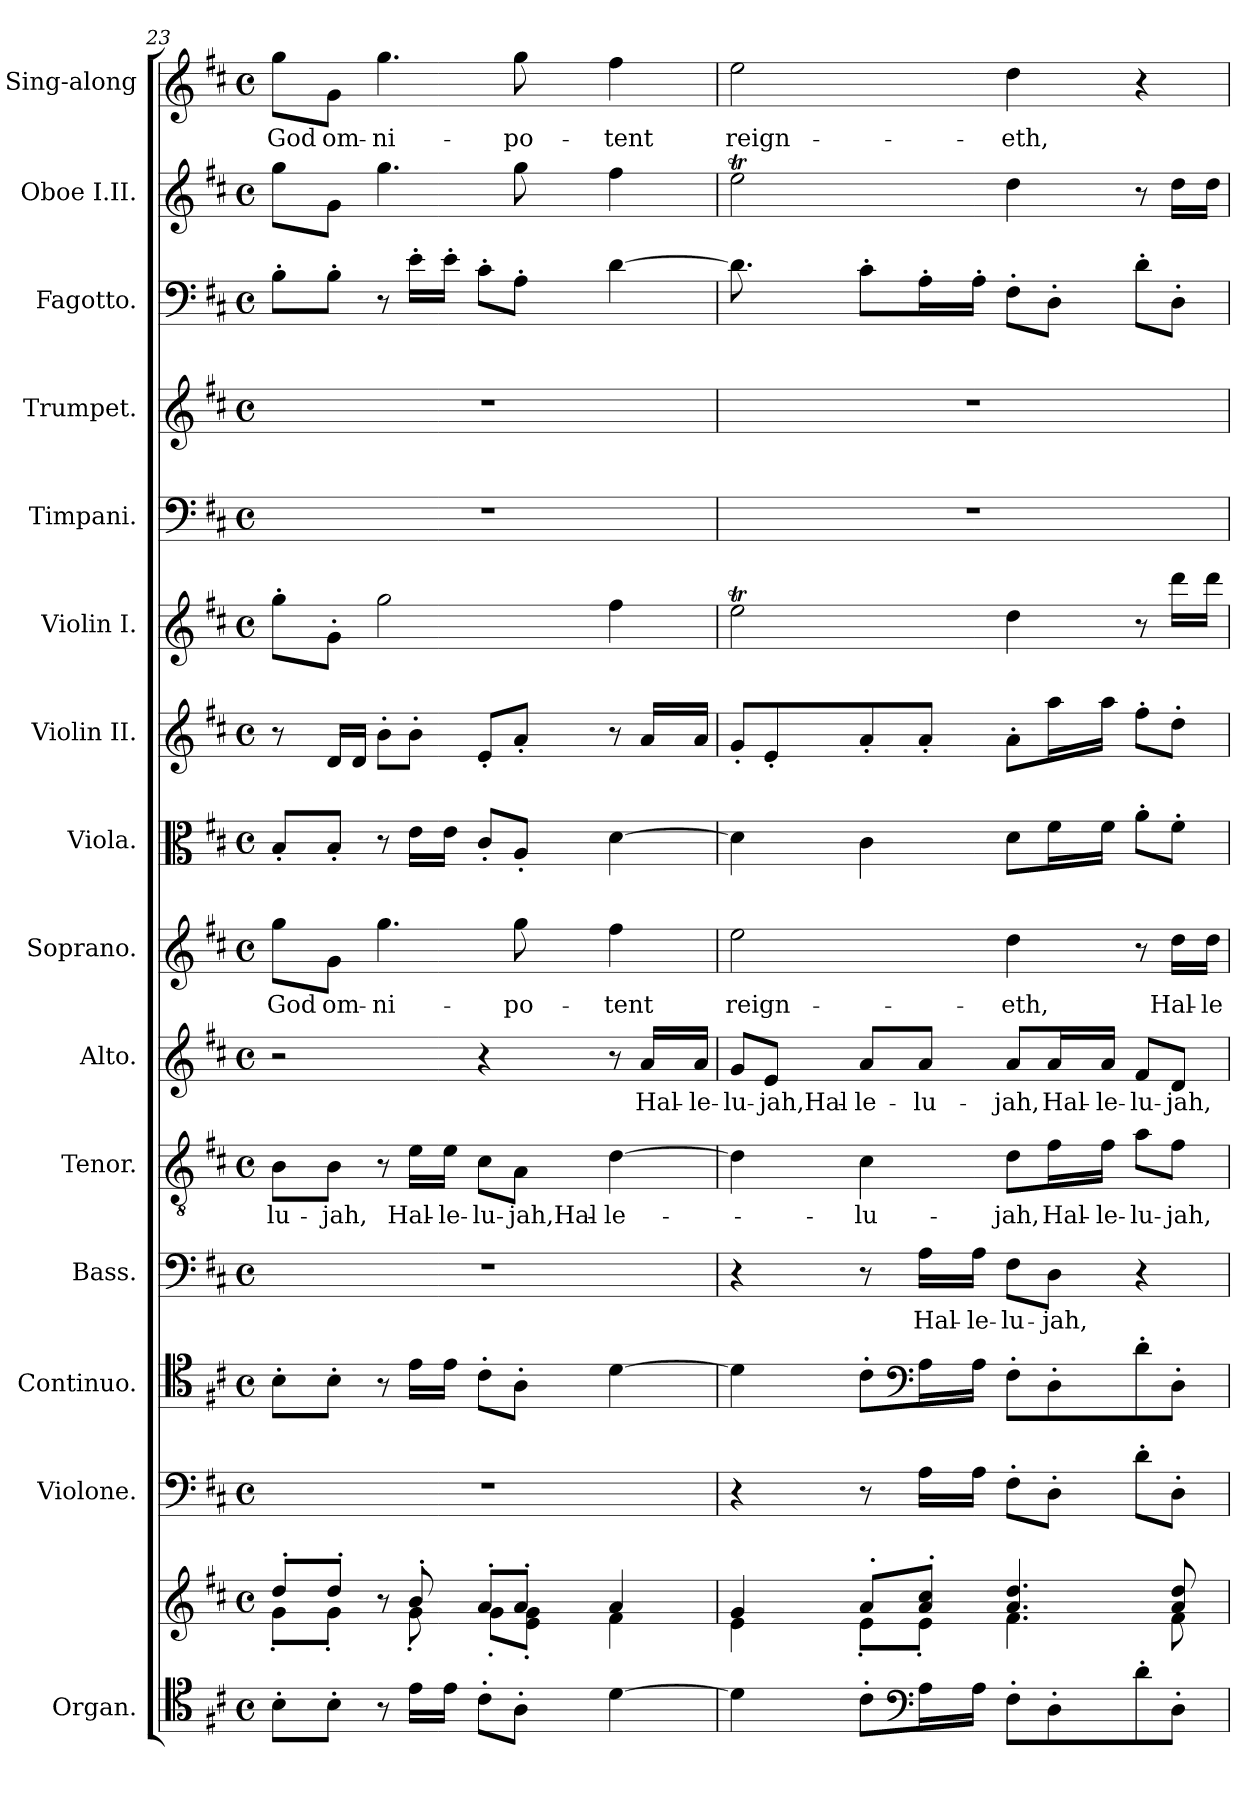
**kern	**kern	**text	**kern	**kern	**kern	**text	**kern	**text	**kern	**text	**kern	**text	**kern	**kern	**kern	**kern	**kern	**kern	**kern	**kern	**text
*part15	*part15	*part15	*part14	*part13	*part12	*part12	*part11	*part11	*part10	*part10	*part9	*part9	*part8	*part7	*part6	*part5	*part4	*part3	*part2	*part1	*part1
*staff16	*staff15	*staff15	*staff14	*staff13	*staff12	*staff12	*staff11	*staff11	*staff10	*staff10	*staff9	*staff9	*staff8	*staff7	*staff6	*staff5	*staff4	*staff3	*staff2	*staff1	*staff1
*I"Organ.	*	*	*I"Violone.	*I"Continuo.	*I"Bass.	*	*I"Tenor.	*	*I"Alto.	*	*I"Soprano.	*	*I"Viola.	*I"Violin II.	*I"Violin I.	*I"Timpani.	*I"Trumpet.	*I"Fagotto.	*I"Oboe I.II.	*I"Sing-along	*
*	*	*	*	*	*	*	*	*	*	*	*	*	*	*	*	*I'Timp	*I'Tpt	*	*I'Ob	*	*
*clefC4	*clefG2	*	*clefF4	*clefC4	*clefF4	*	*clefGv2	*	*clefG2	*	*clefG2	*	*clefC3	*clefG2	*clefG2	*clefF4	*clefG2	*clefF4	*clefG2	*clefG2	*
*	*	*	*ITrd7c12	*	*	*	*	*	*	*	*	*	*	*	*	*	*	*	*	*	*
*k[f#c#]	*k[f#c#]	*	*k[f#c#]	*k[f#c#]	*k[f#c#]	*	*k[f#c#]	*	*k[f#c#]	*	*k[f#c#]	*	*k[f#c#]	*k[f#c#]	*k[f#c#]	*k[f#c#]	*k[f#c#]	*k[f#c#]	*k[f#c#]	*k[f#c#]	*
*M4/4	*M4/4	*	*M4/4	*M4/4	*M4/4	*	*M4/4	*	*M4/4	*	*M4/4	*	*M4/4	*M4/4	*M4/4	*M4/4	*M4/4	*M4/4	*M4/4	*M4/4	*
*met(c)	*met(c)	*	*met(c)	*met(c)	*met(c)	*	*met(c)	*	*met(c)	*	*met(c)	*	*met(c)	*met(c)	*met(c)	*met(c)	*met(c)	*met(c)	*met(c)	*met(c)	*
=23	=23	=23	=23	=23	=23	=23	=23	=23	=23	=23	=23	=23	=23	=23	=23	=23	=23	=23	=23	=23	=23
*	*^	*	*	*	*	*	*	*	*	*	*	*	*	*	*	*	*	*	*	*	*
!	!	!	!	!	!	!	!	!	!LO:LY:b	!	!	!	!LO:LY:b	!	!	!	!	!	!	!	!	!LO:LY:b
8B'\L	8dd'!/L	8g'!\L	.	1r	8B'\L	1r	.	8B\L	-lu-	2r	.	8gg\L	God	8B'/L	8r	8gg'\L	1r	1r	8B'\L	8gg\L	8gg\L	God
!	!	!	!	!	!	!	!	!	!LO:LY:b	!	!	!	!LO:LY:b	!	!	!	!	!	!	!	!	!LO:LY:b
8B'\J	8dd'!/J	8g'!\J	.	.	8B'\J	.	.	8B\J	-jah,	.	.	8g\J	om-	8B'/J	16d/LL	8g'\J	.	.	8B'\J	8g\J	8g\J	om-
.	.	.	.	.	.	.	.	.	.	.	.	.	.	.	16d/JJ	.	.	.	.	.	.	.
!	!	!	!	!	!	!	!	!	!	!	!	!	!LO:LY:b	!	!	!	!	!	!	!	!	!LO:LY:b
8r	8r	8ryy	.	.	8r	.	.	8r	.	.	.	4.gg\	-ni-	8r	8b'\L	2gg\	.	.	8r	4.gg\	4.gg\	-ni-
!	!	!	!	!	!	!	!	!	!LO:LY:b	!	!	!	!	!	!	!	!	!	!	!	!	!
16e\LL	8b'!/	8g'!\	.	.	16e\LL	.	.	16e\LL	Hal-	.	.	.	.	16e\LL	8b'\J	.	.	.	16e'\LL	.	.	.
!	!	!	!	!	!	!	!	!	!LO:LY:b	!	!	!	!	!	!	!	!	!	!	!	!	!
16e\JJ	.	.	.	.	16e\JJ	.	.	16e\JJ	-le-	.	.	.	.	16e\JJ	.	.	.	.	16e'\JJ	.	.	.
!	!	!	!	!	!	!	!	!	!LO:LY:b	!	!	!	!	!	!	!	!	!	!	!	!	!
8c#'\L	8a'!/L	8g'!\L	.	.	8c#'\L	.	.	8c#\L	-lu-	4r	.	.	.	8c#'/L	8e'/L	.	.	.	8c#'\L	.	.	.
!	!	!	!	!	!	!	!	!	!LO:LY:b	!	!	!	!LO:LY:b	!	!	!	!	!	!	!	!	!LO:LY:b
8A'\J	8a'!/J	8e!\' 8g!\'J	.	.	8A'\J	.	.	8A\J	-jah,Hal-	.	.	8gg\	-po-	8A'/J	8a'/J	.	.	.	8A'\J	8gg\	8gg\	-po-
!	!	!	!	!	!	!	!	!	!LO:LY:b	!	!	!	!LO:LY:b	!	!	!	!	!	!	!	!	!LO:LY:b
[4d\	4a!/	4f#!\	.	.	[4d\	.	.	[4d\	-le-	8r	.	4ff#\	-tent	[4d\	8r	4ff#\	.	.	[4d\	4ff#\	4ff#\	-tent
!	!	!	!	!	!	!	!	!	!	!	!LO:LY:b	!	!	!	!	!	!	!	!	!	!	!
.	.	.	.	.	.	.	.	.	.	16a/LL	Hal-	.	.	.	16a/LL	.	.	.	.	.	.	.
!	!	!	!	!	!	!	!	!	!	!	!LO:LY:b	!	!	!	!	!	!	!	!	!	!	!
.	.	.	.	.	.	.	.	.	.	16a/JJ	-le-	.	.	.	16a/JJ	.	.	.	.	.	.	.
=24	=24	=24	=24	=24	=24	=24	=24	=24	=24	=24	=24	=24	=24	=24	=24	=24	=24	=24	=24	=24	=24	=24
!	!	!	!LO:LY:b	!	!	!	!	!	!	!	!LO:LY:b	!	!LO:LY:b	!	!	!	!	!	!	!	!	!LO:LY:b
4d\]	4g!/	4e!\	.	4r	4d\]	4r	.	4d\]	.	8g/L	-lu-	2ee\	reign-	4d\]	8g'/L	2eeT\	1r	1r	8.d\]	2eeT\	2ee\	reign-
!	!	!	!	!	!	!	!	!	!	!	!LO:LY:b	!	!	!	!	!	!	!	!	!	!	!
.	.	.	.	.	.	.	.	.	.	8e/J	-jah,Hal-	.	.	.	8e'/	.	.	.	.	.	.	.
.	.	.	.	.	.	.	.	.	.	.	.	.	.	.	.	.	.	.	16ryy	.	.	.
!	!	!	!	!	!	!	!	!	!LO:LY:b	!	!LO:LY:b	!	!	!	!	!	!	!	!	!	!	!
8c#'\L	8a'!/L	8e'!\L	.	8r	8c#'\L	8r	.	4c#\	-lu-	8a/L	-le-	.	.	4c#\	8a'/	.	.	.	8c#'\L	.	.	.
*clefF4	*	*	*	*	*clefF4	*	*	*	*	*	*	*	*	*	*	*	*	*	*	*	*	*
!	!	!	!	!	!	!	!LO:LY:b	!	!	!	!LO:LY:b	!	!	!	!	!	!	!	!	!	!	!
16A\L	8a!/' 8cc#!/'J	8e'!\J	.	16AA\LL	16A\L	16A\LL	Hal-	.	.	8a/J	-lu-	.	.	.	8a'/J	.	.	.	16A'\L	.	.	.
!	!	!	!	!	!	!	!LO:LY:b	!	!	!	!	!	!	!	!	!	!	!	!	!	!	!
16A\JJ	.	.	.	16AA\JJ	16A\JJ	16A\JJ	-le-	.	.	.	.	.	.	.	.	.	.	.	16A'\JJ	.	.	.
!	!	!	!	!	!	!	!LO:LY:b	!	!LO:LY:b	!	!LO:LY:b	!	!LO:LY:b	!	!	!	!	!	!	!	!	!LO:LY:b
8F#'\L	4.a!/ 4.dd!/	4.f#!\	.	8FF#'\L	8F#'\L	8F#\L	-lu-	8d\L	-jah,	8a/L	-jah,	4dd\	-eth,	8d\L	8a'\L	4dd\	.	.	8F#'\L	4dd\	4dd\	-eth,
!	!	!	!	!	!	!	!LO:LY:b	!	!LO:LY:b	!	!LO:LY:b	!	!	!	!	!	!	!	!	!	!	!
8D'\	.	.	.	8DD'\J	8D'\	8D\J	-jah,-	16f#\L	Hal-	16a/L	Hal-	.	.	16f#\L	16aa\L	.	.	.	8D'\J	.	.	.
!	!	!	!	!	!	!	!	!	!LO:LY:b	!	!LO:LY:b	!	!	!	!	!	!	!	!	!	!	!
.	.	.	.	.	.	.	.	16f#\JJ	-le-	16a/JJ	-le-	.	.	16f#\JJ	16aa\JJ	.	.	.	.	.	.	.
!	!	!	!	!	!	!	!	!	!LO:LY:b	!	!LO:LY:b	!	!	!	!	!	!	!	!	!	!	!
8d'\	.	.	.	8D'\L	8d'\	4r	.	8a\L	-lu-	8f#/L	-lu-	8r	.	8a'\L	8ff#'\L	8r	.	.	8d'\L	8r	4r	.
!	!	!	!	!	!	!	!	!	!LO:LY:b	!	!LO:LY:b	!	!LO:LY:b	!	!	!	!	!	!	!	!	!
8D'\J	8a!/ 8dd!/	8f#!\	.	8DD'\J	8D'\J	.	.	8f#\J	-jah,	8d/J	-jah,	16dd\LL	Hal-	8f#'\J	8dd'\J	16ddd\LL	.	.	8D'\J	16dd\LL	.	.
!	!	!	!	!	!	!	!	!	!	!	!	!	!LO:LY:b	!	!	!	!	!	!	!	!	!
.	.	.	.	.	.	.	.	.	.	.	.	16dd\JJ	-le-	.	.	16ddd\JJ	.	.	.	16dd\JJ	.	.
*	*v	*v	*	*	*	*	*	*	*	*	*	*	*	*	*	*	*	*	*	*	*	*
=	=	=	=	=	=	=	=	=	=	=	=	=	=	=	=	=	=	=	=	=	=
*-	*-	*-	*-	*-	*-	*-	*-	*-	*-	*-	*-	*-	*-	*-	*-	*-	*-	*-	*-	*-	*-
